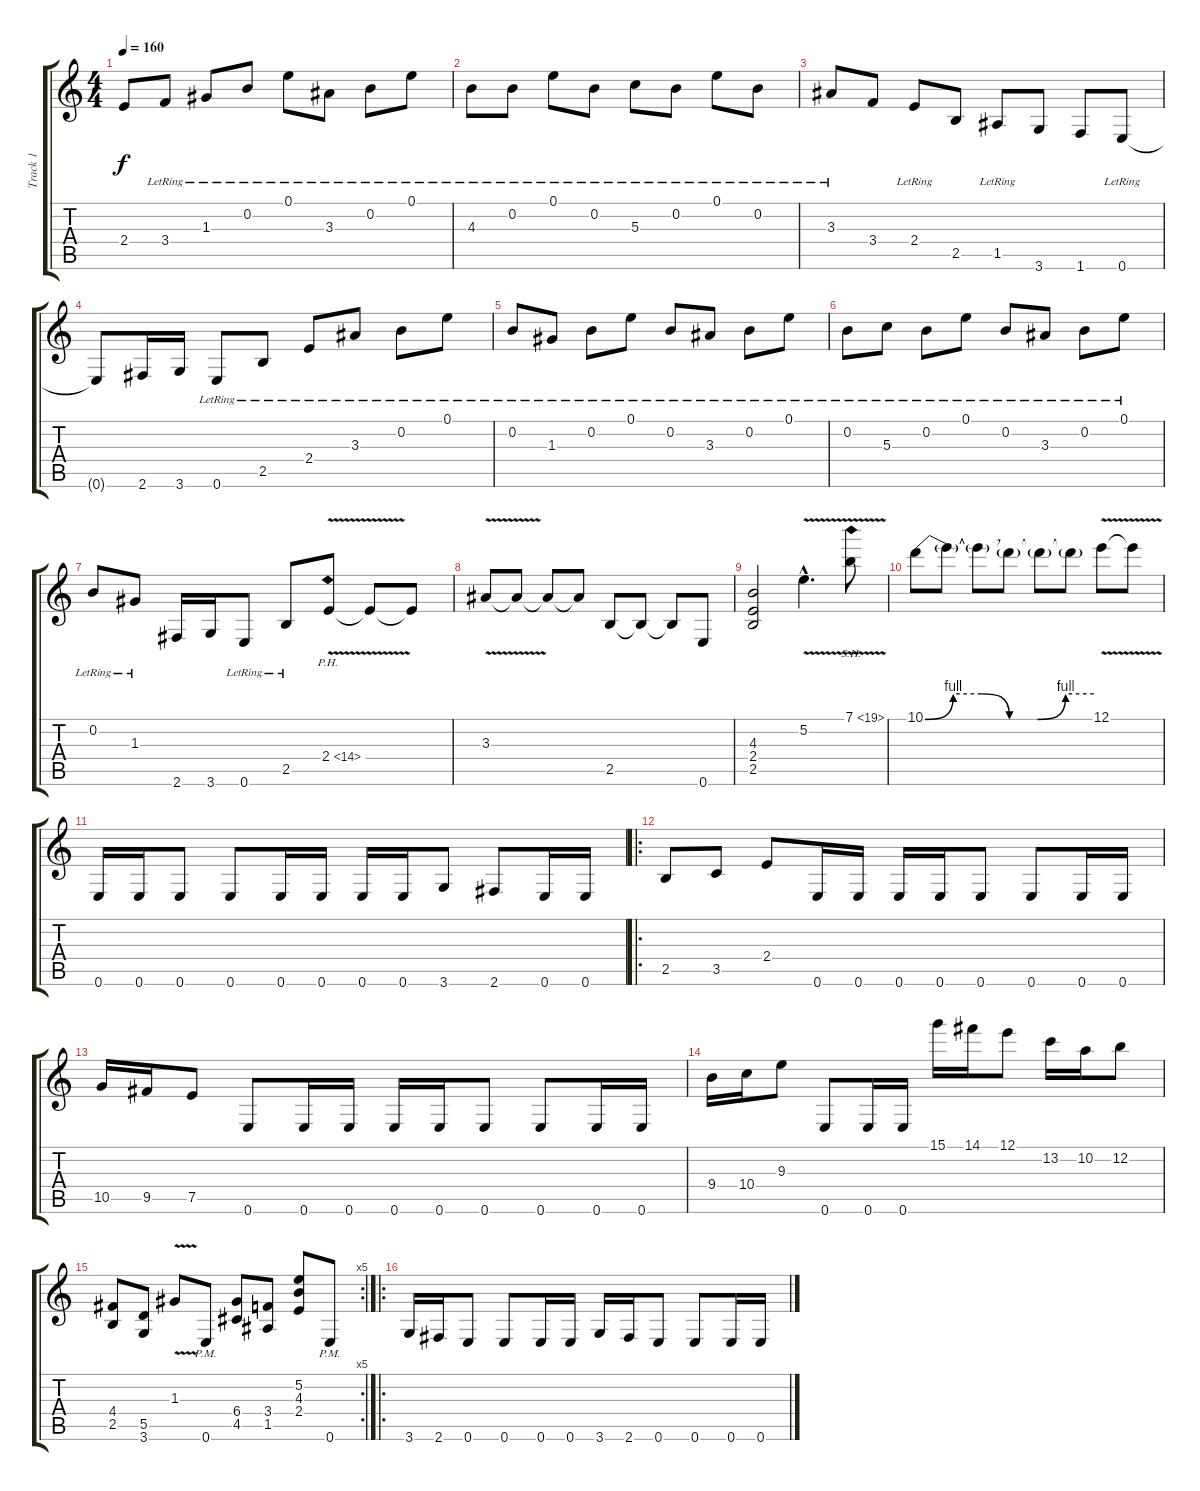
\track ("Track 1" "Track 1") {instrument distortionguitar}
\staff {score tabs}
\tuning (E4 B3 G3 D3 A2 E2) {hide}
\ts (4 4)
\tempo 160
\clef g2
\ks c
2.4.8{dy f balance 8 instrument electricguitarclean} 3.4{lr}.8 1.3{lr}.8 0.2{lr}.8 0.1{lr}.8 3.3{lr}.8 0.2{lr}.8 0.1{lr}.8 |
4.3{lr}.8 0.2{lr}.8 0.1{lr}.8 0.2{lr}.8 5.3{lr}.8 0.2{lr}.8 0.1{lr}.8 0.2{lr}.8 |
3.3{lr}.8 3.4.8 2.4{lr}.8 2.5.8 1.5{lr}.8 3.6.8 1.6.8 0.6{lr}.8 |
0.6{t}.8 2.6.16 3.6.16 0.6{lr}.8 2.5{lr}.8 2.4{lr}.8 3.3{lr}.8 0.2{lr}.8 0.1{lr}.8 |
0.2{lr}.8 1.3{lr}.8 0.2{lr}.8 0.1{lr}.8 0.2{lr}.8 3.3{lr}.8 0.2{lr}.8 0.1{lr}.8 |
0.2{lr}.8 5.3{lr}.8 0.2{lr}.8 0.1{lr}.8 0.2{lr}.8 3.3{lr}.8 0.2{lr}.8 0.1{lr}.8 |
0.2{lr}.8{volume 14 balance 8 instrument electricguitarclean} 1.3{lr}.8 2.6.16 3.6.16 0.6{lr}.8 2.5{lr}.8 2.4{ph 12 v}.8{instrument distortionguitar} 2.4{t}.8 2.4{t}.8 |
3.3{v}.8 3.3{t}.8 3.3{t}.8 3.3{t}.8 2.5.8 2.5{t}.8 2.5{t}.8 0.6.8 |
(4.3 2.4 2.5).2 5.2{v hac}.4{d} 7.1{sh 12 v}.8 |
10.1{be (custom 0 0 10 4 20 4 30 0 40 0 50 4 60 4)}.8 10.1{t}.8 10.1{t}.8 10.1{t}.8 10.1{t}.8 10.1{t}.8 12.1{v}.8 12.1{t}.8 |
0.6.16 0.6.16 0.6.8 0.6.8 0.6.16 0.6.16 0.6.16 0.6.16 3.6.8 2.6.8 0.6.16 0.6.16 |
\ro
2.5.8 3.5.8 2.4.8 0.6.16 0.6.16 0.6.16 0.6.16 0.6.8 0.6.8 0.6.16 0.6.16 |
10.5.16 9.5.16 7.5.8 0.6.8 0.6.16 0.6.16 0.6.16 0.6.16 0.6.8 0.6.8 0.6.16 0.6.16 |
9.4.16 10.4.16 9.3.8 0.6.8 0.6.16 0.6.16 15.1.16 14.1.16 12.1.8 13.2.16 10.2.16 12.2.8 |
\rc 5
(4.4 2.5).8 (5.5 3.6).8 1.3{v}.8 0.6{pm}.8 (6.4 4.5).8 (3.4 1.5).8 (5.2 4.3 2.4).8 0.6{pm}.8 |
\ro
3.6.16 2.6.16 0.6.8 0.6.8 0.6.16 0.6.16 3.6.16 2.6.16 0.6.8 0.6.8 0.6.16 0.6.16
